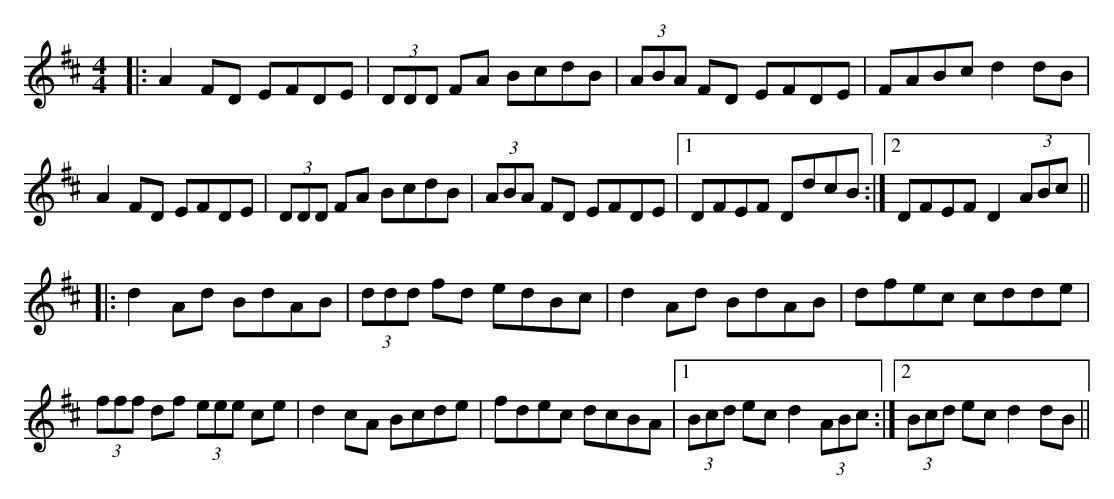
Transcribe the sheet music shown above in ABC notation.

X:1
M:4/4
K:D
|:A2 FD EFDE|(3DDD FA BcdB|(3ABA FD EFDE|FABc d2 dB|
A2 FD EFDE|(3DDD FA BcdB|(3ABA FD EFDE|1 DFEF DdcB:|2 DFEF D2 (3ABc||
|:d2 Ad BdAB|(3ddd fd edBc|d2 Ad BdAB|dfec cdde|
(3fff df (3eee ce|d2 cA Bcde|fdec dcBA|1 (3Bcd ec d2 (3ABc:|2 (3Bcd ec d2 dB||
